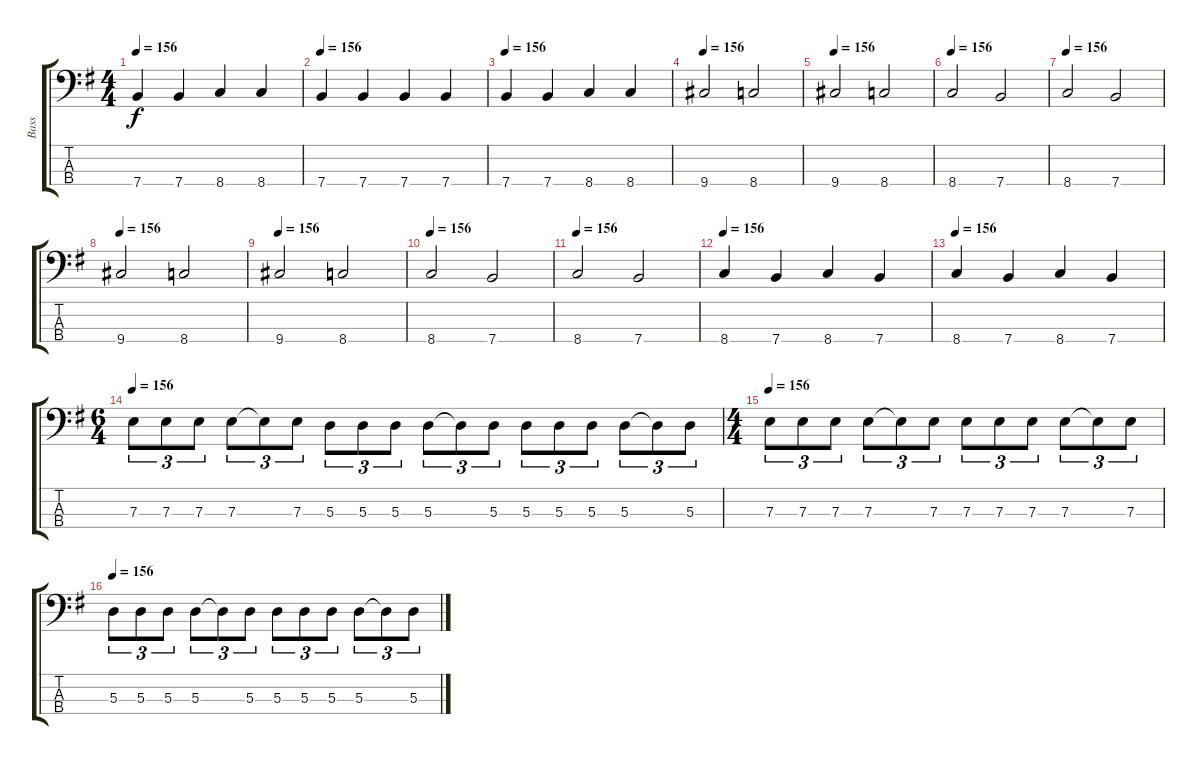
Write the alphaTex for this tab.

\track ("Bass" "Bass") {instrument electricbasspick}
\staff {score tabs}
\tuning (G2 D2 A1 E1) {hide}
\ts (4 4)
\tempo 156
\clef f4
\ks eminor
7.4.4{dy f} 7.4.4 8.4.4 8.4.4 |
\tempo 156
7.4.4 7.4.4 7.4.4 7.4.4 |
\tempo 156
7.4.4 7.4.4 8.4.4 8.4.4 |
\tempo 156
9.4.2 8.4.2 |
\tempo 156
9.4.2 8.4.2 |
\tempo 156
8.4.2 7.4.2 |
\tempo 156
8.4.2 7.4.2 |
\tempo 156
9.4.2 8.4.2 |
\tempo 156
9.4.2 8.4.2 |
\tempo 156
8.4.2 7.4.2 |
\tempo 156
8.4.2 7.4.2 |
\tempo 156
8.4.4 7.4.4 8.4.4 7.4.4 |
\tempo 156
8.4.4 7.4.4 8.4.4 7.4.4 |
\ts (6 4)
\tempo 156
7.3.8{tu (3 2)} 7.3.8{tu (3 2)} 7.3.8{tu (3 2)} 7.3.8{tu (3 2)} 7.3{t}.8{tu (3 2)} 7.3.8{tu (3 2)} 5.3.8{tu (3 2)} 5.3.8{tu (3 2)} 5.3.8{tu (3 2)} 5.3.8{tu (3 2)} 5.3{t}.8{tu (3 2)} 5.3.8{tu (3 2)} 5.3.8{tu (3 2)} 5.3.8{tu (3 2)} 5.3.8{tu (3 2)} 5.3.8{tu (3 2)} 5.3{t}.8{tu (3 2)} 5.3.8{tu (3 2)} |
\ts (4 4)
\tempo 156
7.3.8{tu (3 2)} 7.3.8{tu (3 2)} 7.3.8{tu (3 2)} 7.3.8{tu (3 2)} 7.3{t}.8{tu (3 2)} 7.3.8{tu (3 2)} 7.3.8{tu (3 2)} 7.3.8{tu (3 2)} 7.3.8{tu (3 2)} 7.3.8{tu (3 2)} 7.3{t}.8{tu (3 2)} 7.3.8{tu (3 2)} |
\tempo 156
5.3.8{tu (3 2)} 5.3.8{tu (3 2)} 5.3.8{tu (3 2)} 5.3.8{tu (3 2)} 5.3{t}.8{tu (3 2)} 5.3.8{tu (3 2)} 5.3.8{tu (3 2)} 5.3.8{tu (3 2)} 5.3.8{tu (3 2)} 5.3.8{tu (3 2)} 5.3{t}.8{tu (3 2)} 5.3.8{tu (3 2)}
